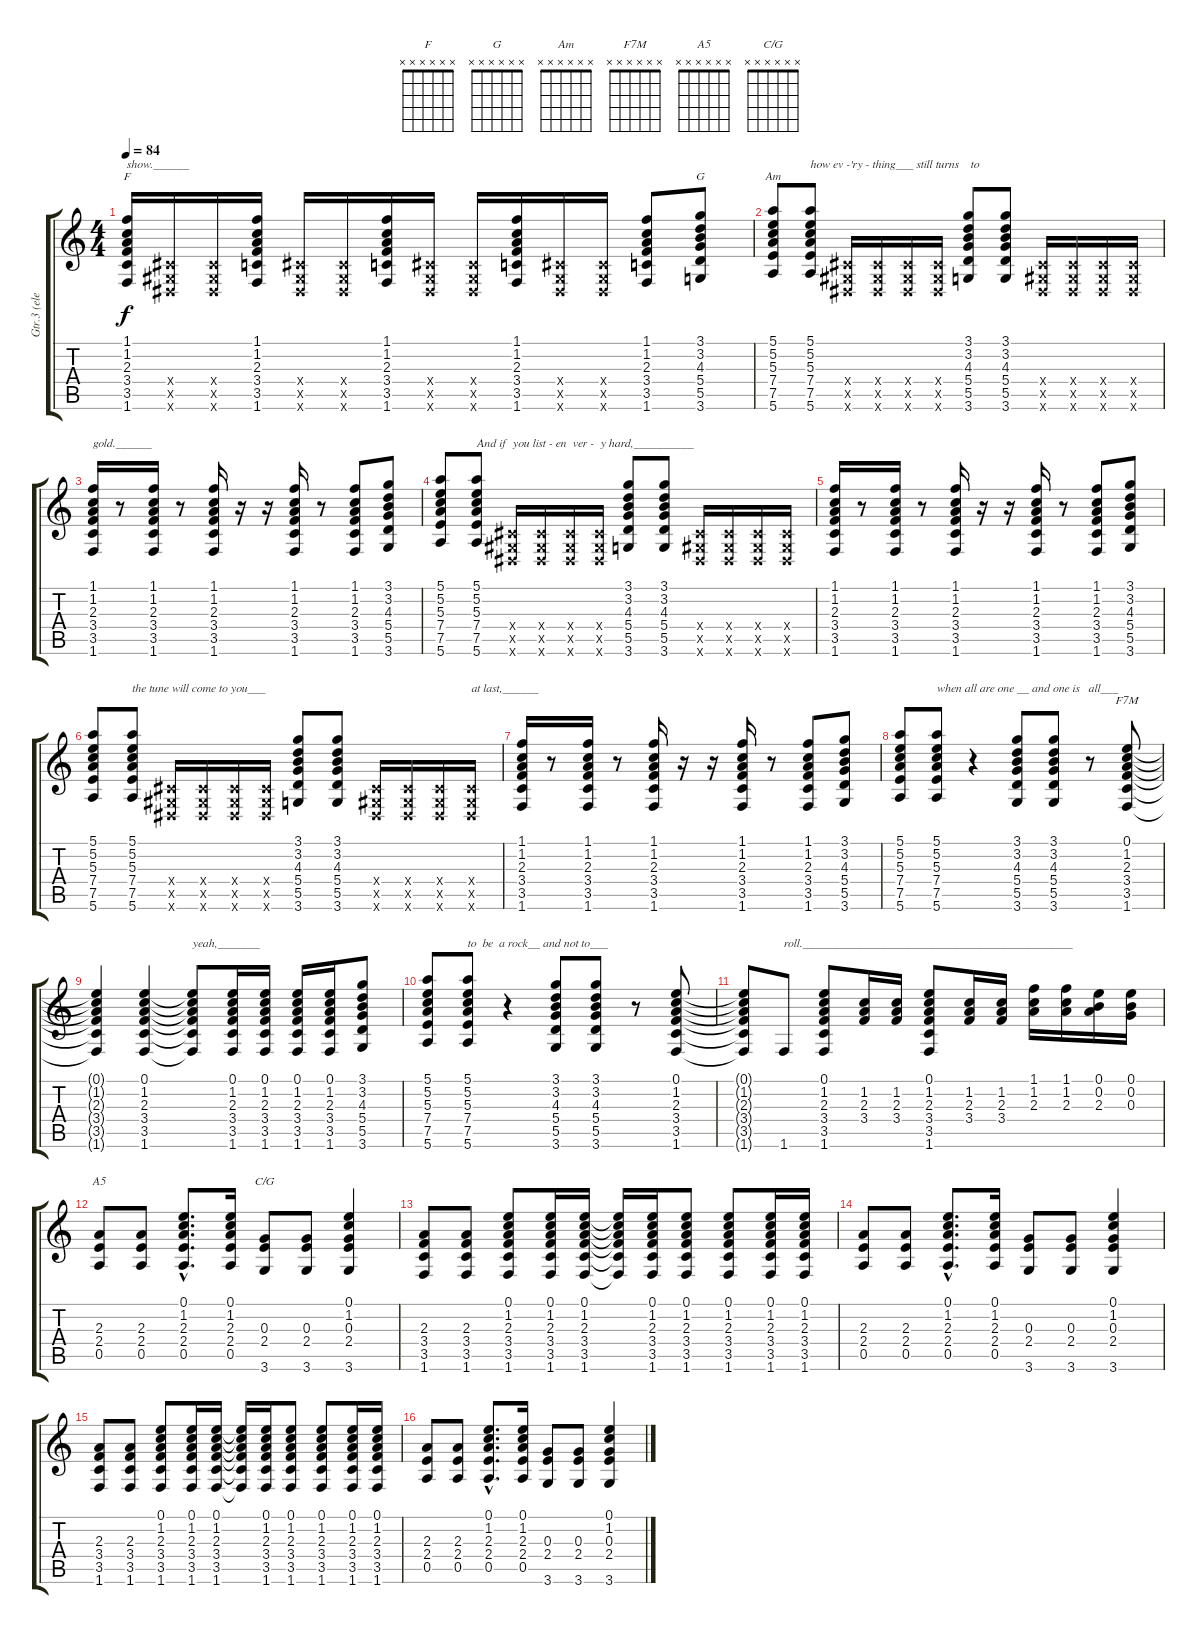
\track ("Gtr.3 (elec.)" "Gtr.3 (ele") {instrument electricguitarclean}
\staff {score tabs}
\tuning (E4 B3 G3 D3 A2 E2) {hide}
\chord ("F" x x x x x x) {firstfret 0}
\chord ("G" x x x x x x) {firstfret 0}
\chord ("Am" x x x x x x) {firstfret 0}
\chord ("F7M" x x x x x x) {firstfret 0}
\chord ("A5" x x x x x x) {firstfret 0}
\chord ("C/G" x x x x x x) {firstfret 0}
\ts (4 4)
\tempo 84
\clef g2
\ks c
(1.1 1.2 2.3 3.4 3.5 1.6).16{ch "F" txt "show.______" dy f} (-1.4{x} -1.5{x} -1.6{x}).16 (-1.4{x} -1.5{x} -1.6{x}).16 (1.1 1.2 2.3 3.4 3.5 1.6).16 (-1.4{x} -1.5{x} -1.6{x}).16 (-1.4{x} -1.5{x} -1.6{x}).16 (1.1 1.2 2.3 3.4 3.5 1.6).16 (-1.4{x} -1.5{x} -1.6{x}).16 (-1.4{x} -1.5{x} -1.6{x}).16 (1.1 1.2 2.3 3.4 3.5 1.6).16 (-1.4{x} -1.5{x} -1.6{x}).16 (-1.4{x} -1.5{x} -1.6{x}).16 (1.1 1.2 2.3 3.4 3.5 1.6).8 (3.1 3.2 4.3 5.4 5.5 3.6).8{ch "G"} |
(5.1 5.2 5.3 7.4 7.5 5.6).8{ch "Am"} (5.1 5.2 5.3 7.4 7.5 5.6).8{txt "how ev -'ry - thing___ still turns    to"} (-1.4{x} -1.5{x} -1.6{x}).16 (-1.4{x} -1.5{x} -1.6{x}).16 (-1.4{x} -1.5{x} -1.6{x}).16 (-1.4{x} -1.5{x} -1.6{x}).16 (3.1 3.2 4.3 5.4 5.5 3.6).8 (3.1 3.2 4.3 5.4 5.5 3.6).8 (-1.4{x} -1.5{x} -1.6{x}).16 (-1.4{x} -1.5{x} -1.6{x}).16 (-1.4{x} -1.5{x} -1.6{x}).16 (-1.4{x} -1.5{x} -1.6{x}).16 |
(1.1 1.2 2.3 3.4 3.5 1.6).16{txt "gold.______"} r.8 (1.1 1.2 2.3 3.4 3.5 1.6).16 r.8 (1.1 1.2 2.3 3.4 3.5 1.6).16 r.16 r.16 (1.1 1.2 2.3 3.4 3.5 1.6).16 r.8 (1.1 1.2 2.3 3.4 3.5 1.6).8 (3.1 3.2 4.3 5.4 5.5 3.6).8 |
(5.1 5.2 5.3 7.4 7.5 5.6).8 (5.1 5.2 5.3 7.4 7.5 5.6).8{txt "And if  you list - en  ver -  y hard,__________"} (-1.4{x} -1.5{x} -1.6{x}).16 (-1.4{x} -1.5{x} -1.6{x}).16 (-1.4{x} -1.5{x} -1.6{x}).16 (-1.4{x} -1.5{x} -1.6{x}).16 (3.1 3.2 4.3 5.4 5.5 3.6).8 (3.1 3.2 4.3 5.4 5.5 3.6).8 (-1.4{x} -1.5{x} -1.6{x}).16 (-1.4{x} -1.5{x} -1.6{x}).16 (-1.4{x} -1.5{x} -1.6{x}).16 (-1.4{x} -1.5{x} -1.6{x}).16 |
(1.1 1.2 2.3 3.4 3.5 1.6).16 r.8 (1.1 1.2 2.3 3.4 3.5 1.6).16 r.8 (1.1 1.2 2.3 3.4 3.5 1.6).16 r.16 r.16 (1.1 1.2 2.3 3.4 3.5 1.6).16 r.8 (1.1 1.2 2.3 3.4 3.5 1.6).8 (3.1 3.2 4.3 5.4 5.5 3.6).8 |
(5.1 5.2 5.3 7.4 7.5 5.6).8 (5.1 5.2 5.3 7.4 7.5 5.6).8{txt "the tune will come to you___ "} (-1.4{x} -1.5{x} -1.6{x}).16 (-1.4{x} -1.5{x} -1.6{x}).16 (-1.4{x} -1.5{x} -1.6{x}).16 (-1.4{x} -1.5{x} -1.6{x}).16 (3.1 3.2 4.3 5.4 5.5 3.6).8 (3.1 3.2 4.3 5.4 5.5 3.6).8 (-1.4{x} -1.5{x} -1.6{x}).16 (-1.4{x} -1.5{x} -1.6{x}).16 (-1.4{x} -1.5{x} -1.6{x}).16 (-1.4{x} -1.5{x} -1.6{x}).16{txt "at last,______"} |
(1.1 1.2 2.3 3.4 3.5 1.6).16 r.8 (1.1 1.2 2.3 3.4 3.5 1.6).16 r.8 (1.1 1.2 2.3 3.4 3.5 1.6).16 r.16 r.16 (1.1 1.2 2.3 3.4 3.5 1.6).16 r.8 (1.1 1.2 2.3 3.4 3.5 1.6).8 (3.1 3.2 4.3 5.4 5.5 3.6).8 |
(5.1 5.2 5.3 7.4 7.5 5.6).8 (5.1 5.2 5.3 7.4 7.5 5.6).8{txt "when all are one __ and one is   all___"} r.4 (3.1 3.2 4.3 5.4 5.5 3.6).8 (3.1 3.2 4.3 5.4 5.5 3.6).8 r.8 (0.1 1.2 2.3 3.4 3.5 1.6).8{ch "F7M"} |
(0.1{t} 1.2{t} 2.3{t} 3.4{t} 3.5{t} 1.6{t}).4 (0.1 1.2 2.3 3.4 3.5 1.6).4 (0.1{t} 1.2{t} 2.3{t} 3.4{t} 3.5{t} 1.6{t}).8{txt "yeah,_______"} (0.1 1.2 2.3 3.4 3.5 1.6).16 (0.1 1.2 2.3 3.4 3.5 1.6).16 (0.1 1.2 2.3 3.4 3.5 1.6).16 (0.1 1.2 2.3 3.4 3.5 1.6).16 (3.1 3.2 4.3 5.4 5.5 3.6).8 |
(5.1 5.2 5.3 7.4 7.5 5.6).8 (5.1 5.2 5.3 7.4 7.5 5.6).8{txt "to  be  a rock__ and not to___"} r.4 (3.1 3.2 4.3 5.4 5.5 3.6).8 (3.1 3.2 4.3 5.4 5.5 3.6).8 r.8 (0.1 1.2 2.3 3.4 3.5 1.6).8 |
(0.1{t} 1.2{t} 2.3{t} 3.4{t} 3.5{t} 1.6{t}).8 1.6.8{txt "roll._____________________________________________"} (0.1 1.2 2.3 3.4 3.5 1.6).8 (1.2 2.3 3.4).16 (1.2 2.3 3.4).16 (0.1 1.2 2.3 3.4 3.5 1.6).8 (1.2 2.3 3.4).16 (1.2 2.3 3.4).16 (1.1 1.2 2.3).16 (1.1 1.2 2.3).16 (0.1 0.2 2.3).16 (0.1 0.2 0.3).16 |
(2.3 2.4 0.5).8{ch "A5"} (2.3 2.4 0.5).8 (0.1{hac} 1.2{hac} 2.3{hac} 2.4{hac} 0.5{hac}).8{d} (0.1 1.2 2.3 2.4 0.5).16 (0.3 2.4 3.6).8{ch "C/G"} (0.3 2.4 3.6).8 (0.1 1.2 0.3 2.4 3.6).4 |
(2.3 3.4 3.5 1.6).8 (2.3 3.4 3.5 1.6).8 (0.1 1.2 2.3 3.4 3.5 1.6).8 (0.1 1.2 2.3 3.4 3.5 1.6).16 (0.1 1.2 2.3 3.4 3.5 1.6).16 (0.1{t} 1.2{t} 2.3{t} 3.4{t} 3.5{t} 1.6{t}).16 (0.1 1.2 2.3 3.4 3.5 1.6).16 (0.1 1.2 2.3 3.4 3.5 1.6).8 (0.1 1.2 2.3 3.4 3.5 1.6).8 (0.1 1.2 2.3 3.4 3.5 1.6).16 (0.1 1.2 2.3 3.4 3.5 1.6).16 |
(2.3 2.4 0.5).8 (2.3 2.4 0.5).8 (0.1{hac} 1.2{hac} 2.3{hac} 2.4{hac} 0.5{hac}).8{d} (0.1 1.2 2.3 2.4 0.5).16 (0.3 2.4 3.6).8 (0.3 2.4 3.6).8 (0.1 1.2 0.3 2.4 3.6).4 |
(2.3 3.4 3.5 1.6).8 (2.3 3.4 3.5 1.6).8 (0.1 1.2 2.3 3.4 3.5 1.6).8 (0.1 1.2 2.3 3.4 3.5 1.6).16 (0.1 1.2 2.3 3.4 3.5 1.6).16 (0.1{t} 1.2{t} 2.3{t} 3.4{t} 3.5{t} 1.6{t}).16 (0.1 1.2 2.3 3.4 3.5 1.6).16 (0.1 1.2 2.3 3.4 3.5 1.6).8 (0.1 1.2 2.3 3.4 3.5 1.6).8 (0.1 1.2 2.3 3.4 3.5 1.6).16 (0.1 1.2 2.3 3.4 3.5 1.6).16 |
(2.3 2.4 0.5).8 (2.3 2.4 0.5).8 (0.1{hac} 1.2{hac} 2.3{hac} 2.4{hac} 0.5{hac}).8{d} (0.1 1.2 2.3 2.4 0.5).16 (0.3 2.4 3.6).8 (0.3 2.4 3.6).8 (0.1 1.2 0.3 2.4 3.6).4
